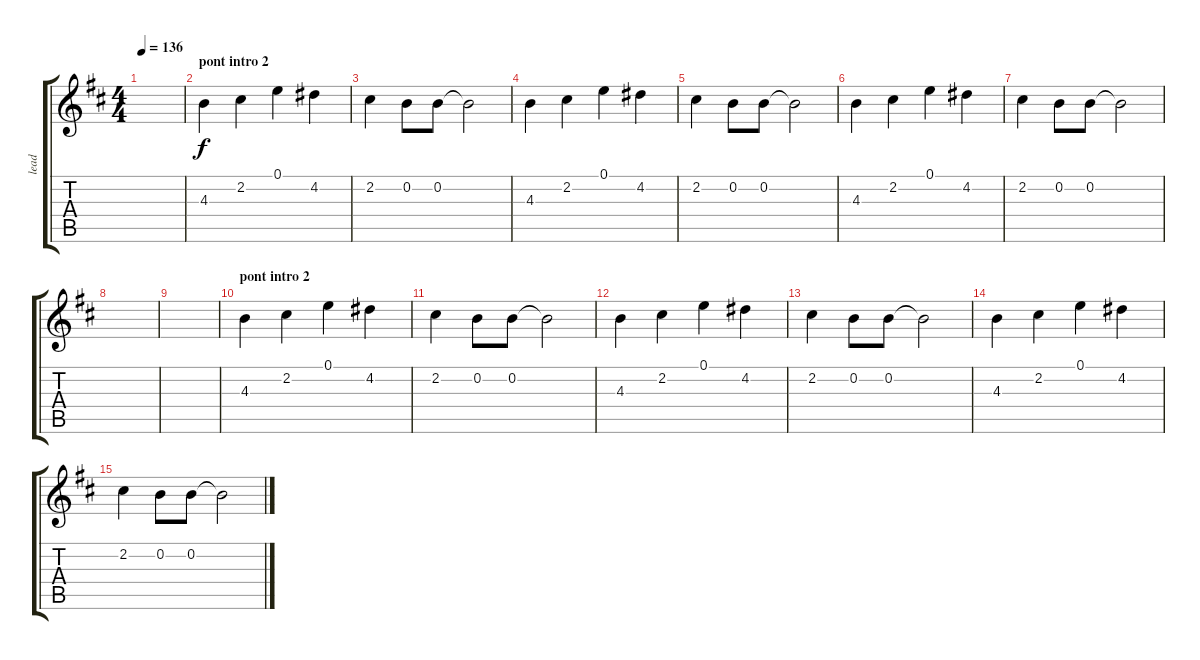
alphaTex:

\track ("lead" "lead") {instrument acousticguitarsteel}
\staff {score tabs}
\tuning (E4 B3 G3 D3 A2 E2) {hide}
\ts (4 4)
\tempo 136
\clef g2
\ks d
|
\section ("" "pont intro 2")
4.3.4 2.2.4 0.1.4 4.2.4 |
2.2.4 0.2.8 0.2.8 0.2{t}.2 |
4.3.4 2.2.4 0.1.4 4.2.4 |
2.2.4 0.2.8 0.2.8 0.2{t}.2 |
4.3.4 2.2.4 0.1.4 4.2.4 |
2.2.4 0.2.8 0.2.8 0.2{t}.2 |
|
|
\section ("" "pont intro 2")
4.3.4 2.2.4 0.1.4 4.2.4 |
2.2.4 0.2.8 0.2.8 0.2{t}.2 |
4.3.4 2.2.4 0.1.4 4.2.4 |
2.2.4 0.2.8 0.2.8 0.2{t}.2 |
4.3.4 2.2.4 0.1.4 4.2.4 |
2.2.4 0.2.8 0.2.8 0.2{t}.2
